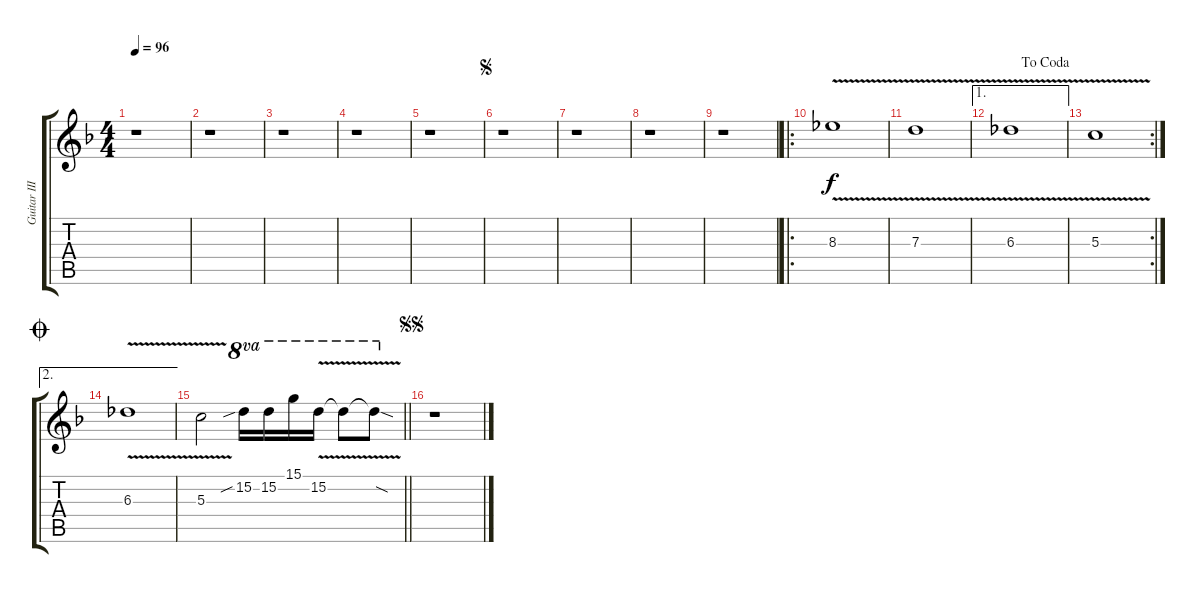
\track ("Guitar III" "Guitar III") {instrument distortionguitar}
\staff {score tabs}
\tuning (E4 B3 G3 D3 A2 D2) {hide}
\ts (4 4)
\tempo 96
\clef g2
\ks f
r.1{dy f instrument distortionguitar} |
r.1 |
r.1 |
r.1 |
r.1 |
\jump segno
r.1 |
r.1 |
r.1 |
r.1 |
\ro
8.3{v}.1 |
7.3{v}.1 |
\ae 1
\jump dacoda
6.3{v}.1 |
\rc 2
5.3{v}.1 |
\ae 2
\jump coda
6.3{v}.1 |
\barLineRight lightlight
5.3{v}.2 15.2{sib}.16{ot 8va} 15.2.16{ot 8va} 15.1.16{ot 8va} 15.2{v}.16{ot 8va} 15.2{v t}.8{ot 8va} 15.2{sod t}.8{ot 8va} |
\jump segnosegno
r.1
